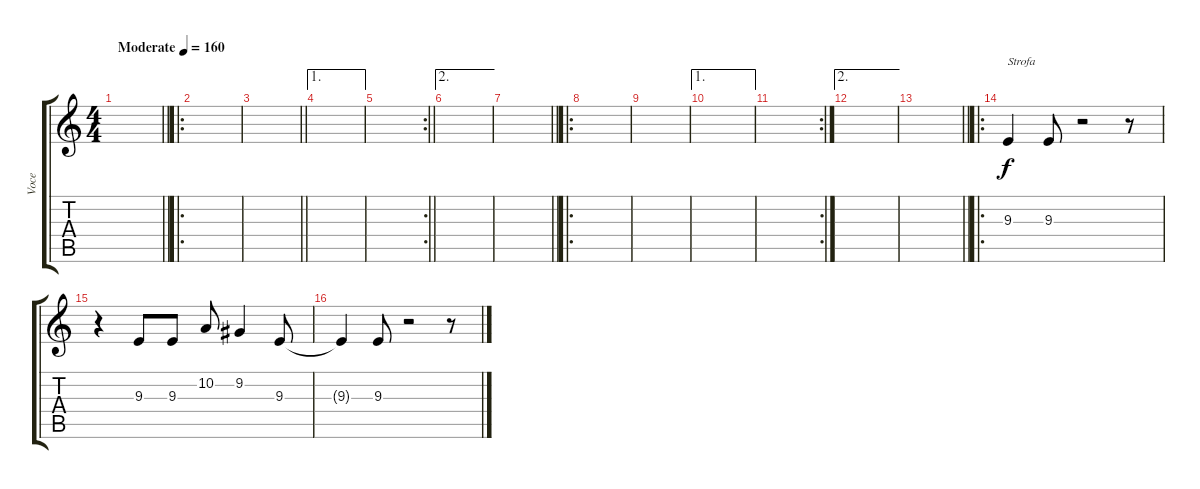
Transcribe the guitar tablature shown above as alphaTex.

\track ("Voce" "Voce") {instrument lead1square}
\staff {score tabs}
\tuning (E4 B3 G3 D3 A2 E2) {hide}
\ts (4 4)
\tempo (160 "Moderate")
\clef g2
\barLineRight lightlight
\ks c
|
\ro
|
\barLineRight lightlight
|
\ae 1
|
\rc 2
\barLineRight lightlight
|
\ae 2
|
\barLineRight lightlight
|
\ro
|
|
\ae 1
|
\rc 2
|
\ae 2
|
\barLineRight lightlight
|
\ro
9.3.4{txt "Strofa"} 9.3.8 r.2 r.8 |
r.4 9.3.8 9.3.8 10.2.8 9.2.4 9.3.8 |
9.3{t}.4 9.3.8 r.2 r.8
